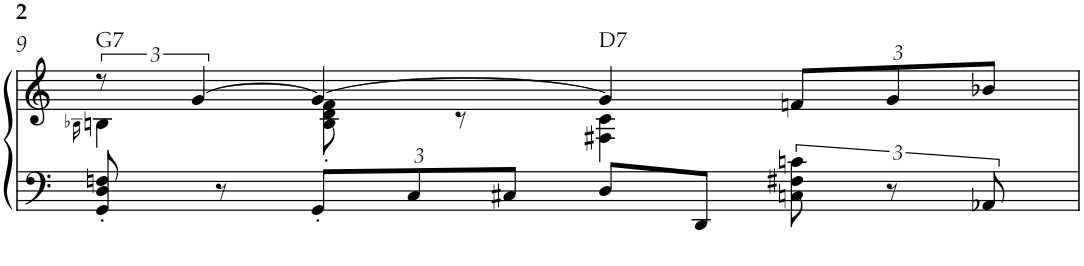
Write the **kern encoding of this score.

**kern	**kern	**harte
*part1	*part1	*part1
*staff2	*staff1	*
*I"Piano	*	*
*I'Pno.	*	*
!!LO:PB:g=z
*clefF4	*clefG2	*
*k[]	*k[]	*
*M4/4	*M4/4	*
=9	=9	=9
*	*^	*
.	.	16qB-X\	.
!	!	!	!LO:H:kt=7
8GG/' 8D/' 8Fn/'	12r	4Bn\	G:7
.	[>6g/	.	.
8r	.	.	.
*Xbrackettup	*	*	*
12GG'/L	4g/_	8B\' 8d\' 8f\'	.
12C/	.	.	.
.	.	8r	.
12C#X/J	.	.	.
!	!	!	!LO:H:kt=7
8D/L	4g/]	4F#X\ 4c\	D:7
8DD/J	.	.	.
*brackettup	*Xbrackettup	*	*
12Cn\ 12F#X\ 12cn\	12fn/L	4ryy	.
12r	12g/	.	.
12AA-X/	12b-X/J	.	.
*	*v	*v	*
=	=	=
*-	*-	*-
